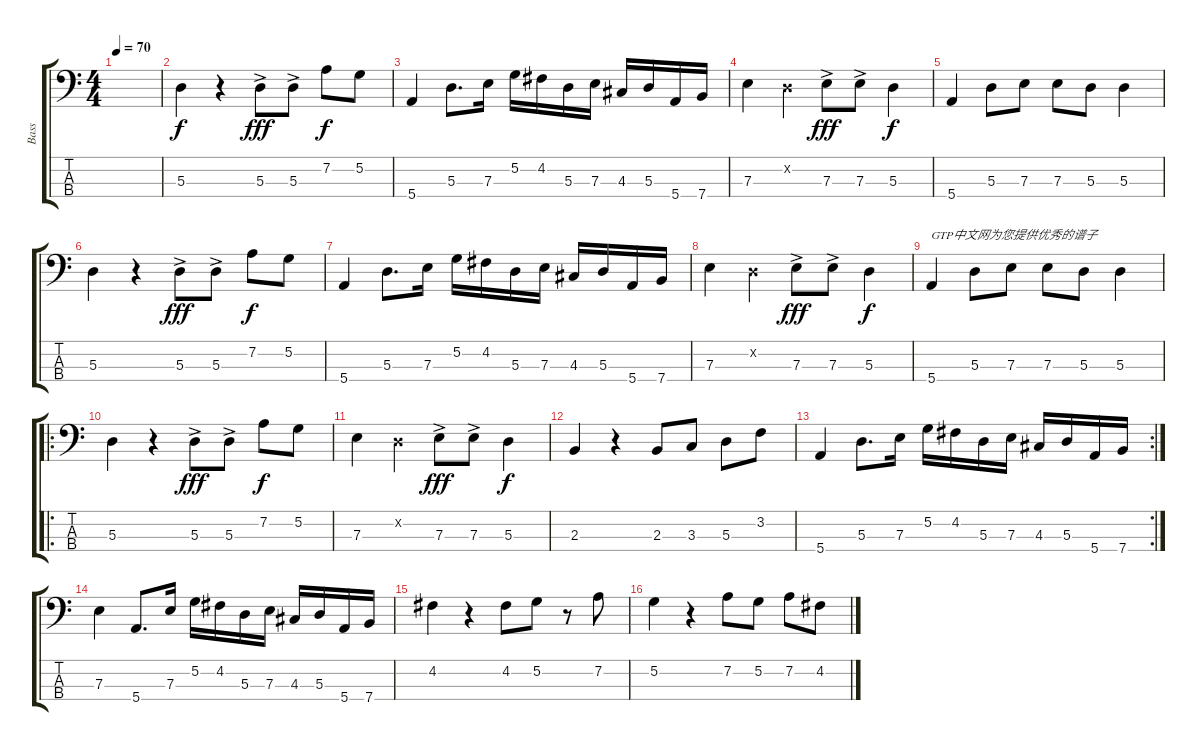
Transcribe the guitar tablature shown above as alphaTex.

\track ("Bass" "Bass") {instrument fretlessbass}
\staff {score tabs}
\tuning (G2 D2 A1 E1) {hide}
\ts (4 4)
\tempo 70
\clef f4
\ks c
|
5.3.4 r.4 5.3{ac}.8{dy fff} 5.3{ac}.8 7.2.8{dy f} 5.2.8 |
5.4.4 5.3.8{d} 7.3.16 5.2.16 4.2.16 5.3.16 7.3.16 4.3.16 5.3.16 5.4.16 7.4.16 |
7.3.4 0.2{x}.4 7.3{ac}.8{dy fff} 7.3{ac}.8 5.3.4{dy f} |
5.4.4 5.3.8 7.3.8 7.3.8 5.3.8 5.3.4 |
5.3.4 r.4 5.3{ac}.8{dy fff} 5.3{ac}.8 7.2.8{dy f} 5.2.8 |
5.4.4 5.3.8{d} 7.3.16 5.2.16 4.2.16 5.3.16 7.3.16 4.3.16 5.3.16 5.4.16 7.4.16 |
7.3.4 0.2{x}.4 7.3{ac}.8{dy fff} 7.3{ac}.8 5.3.4{dy f} |
5.4.4{txt "GTP中文网为您提供优秀的谱子"} 5.3.8 7.3.8 7.3.8 5.3.8 5.3.4 |
\ro
5.3.4 r.4 5.3{ac}.8{dy fff} 5.3{ac}.8 7.2.8{dy f} 5.2.8 |
7.3.4 0.2{x}.4 7.3{ac}.8{dy fff} 7.3{ac}.8 5.3.4{dy f} |
2.3.4 r.4 2.3.8 3.3.8 5.3.8 3.2.8 |
\rc 2
5.4.4 5.3.8{d} 7.3.16 5.2.16 4.2.16 5.3.16 7.3.16 4.3.16 5.3.16 5.4.16 7.4.16 |
7.3.4 5.4.8{d} 7.3.16 5.2.16 4.2.16 5.3.16 7.3.16 4.3.16 5.3.16 5.4.16 7.4.16 |
4.2.4 r.4 4.2.8 5.2.8 r.8 7.2.8 |
5.2.4 r.4 7.2.8 5.2.8 7.2.8 4.2.8
